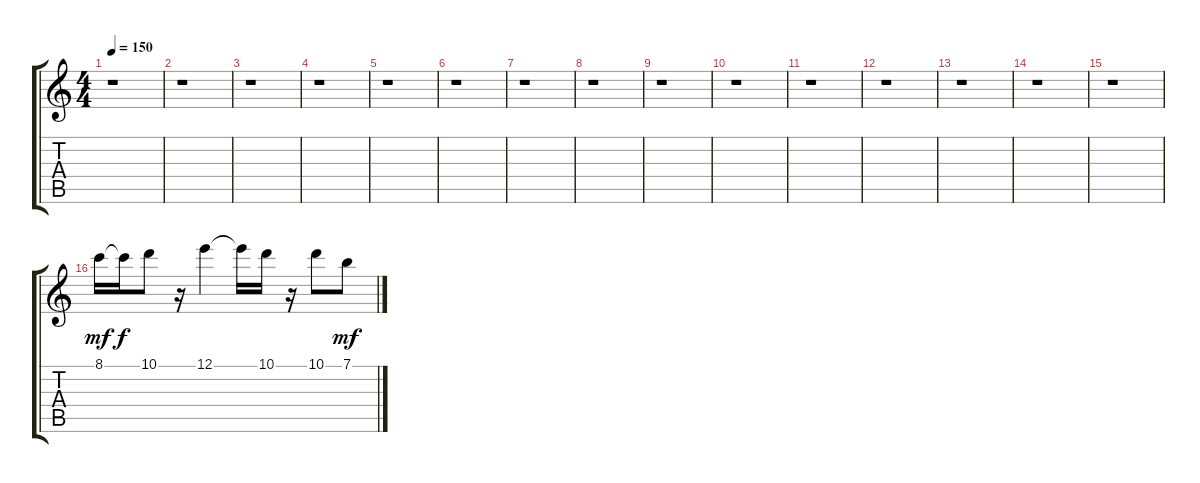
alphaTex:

\track "" {instrument electricguitarclean}
\staff {score tabs}
\tuning (E4 B3 G3 D3 A2 E2) {hide}
\ts (4 4)
\tempo 150
\clef g2
\ks c
r.1{dy mf} |
r.1 |
r.1 |
r.1 |
r.1 |
r.1 |
r.1 |
r.1 |
r.1 |
r.1 |
r.1 |
r.1 |
r.1 |
r.1 |
r.1 |
8.1.16 8.1{t}.16{dy f} 10.1.8 r.16 12.1.4 12.1{t}.16 10.1.16 r.16 10.1.8 7.1.8{dy mf}
